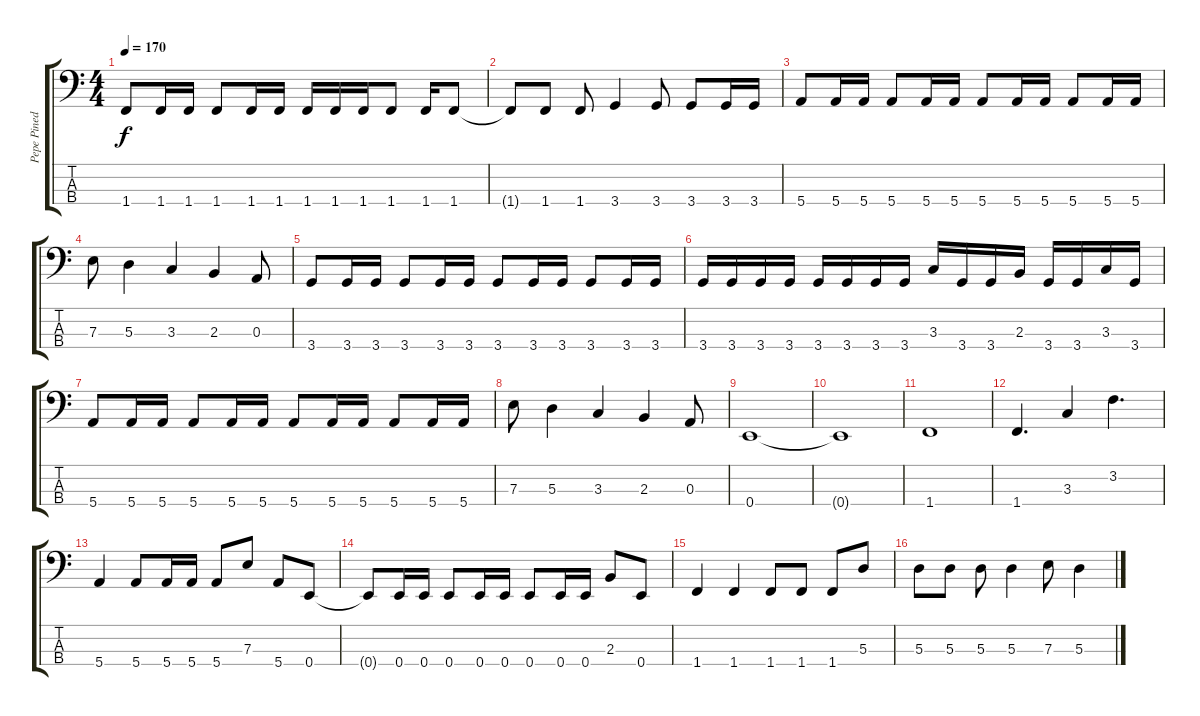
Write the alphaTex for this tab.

\track ("Pepe Pineda" "Pepe Pined") {instrument electricbasspick}
\staff {score tabs}
\tuning (G2 D2 A1 E1) {hide}
\ts (4 4)
\tempo 170
\clef f4
\ks c
1.4.8{dy f} 1.4.16 1.4.16 1.4.8 1.4.16 1.4.16 1.4.16 1.4.16 1.4.16 1.4.8 1.4.16 1.4.8 |
1.4{t}.8 1.4.8 1.4.8 3.4.4 3.4.8 3.4.8 3.4.16 3.4.16 |
5.4.8 5.4.16 5.4.16 5.4.8 5.4.16 5.4.16 5.4.8 5.4.16 5.4.16 5.4.8 5.4.16 5.4.16 |
7.3.8 5.3.4 3.3.4 2.3.4 0.3.8 |
3.4.8 3.4.16 3.4.16 3.4.8 3.4.16 3.4.16 3.4.8 3.4.16 3.4.16 3.4.8 3.4.16 3.4.16 |
3.4.16 3.4.16 3.4.16 3.4.16 3.4.16 3.4.16 3.4.16 3.4.16 3.3.16 3.4.16 3.4.16 2.3.16 3.4.16 3.4.16 3.3.16 3.4.16 |
5.4.8 5.4.16 5.4.16 5.4.8 5.4.16 5.4.16 5.4.8 5.4.16 5.4.16 5.4.8 5.4.16 5.4.16 |
7.3.8 5.3.4 3.3.4 2.3.4 0.3.8 |
0.4.1 |
0.4{t}.1 |
1.4.1 |
1.4.4{d} 3.3.4 3.2.4{d} |
5.4.4 5.4.8 5.4.16 5.4.16 5.4.8 7.3.8 5.4.8 0.4.8 |
0.4{t}.8 0.4.16 0.4.16 0.4.8 0.4.16 0.4.16 0.4.8 0.4.16 0.4.16 2.3.8 0.4.8 |
1.4.4 1.4.4 1.4.8 1.4.8 1.4.8 5.3.8 |
5.3.8 5.3.8 5.3.8 5.3.4 7.3.8 5.3.4
